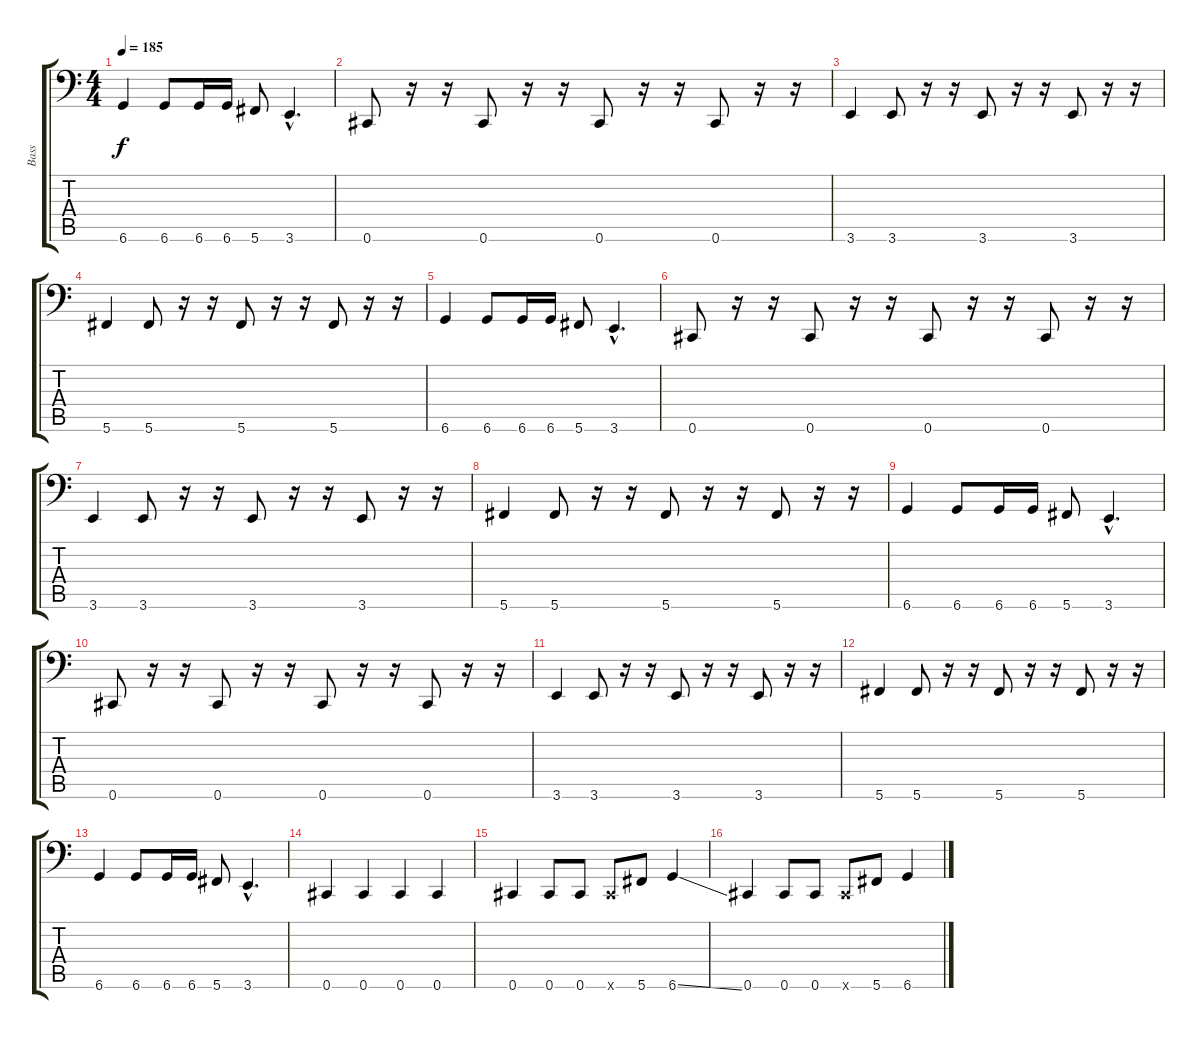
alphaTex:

\track ("Bass" "Bass") {instrument electricbasspick}
\staff {score tabs}
\tuning (Eb3 Bb2 Gb2 Db2 Ab1 Db1) {hide}
\ts (4 4)
\tempo 185
\clef f4
\ks c
6.6.4{dy f} 6.6.8 6.6.16 6.6.16 5.6.8 3.6{hac}.4{d} |
0.6.8 r.16 r.16 0.6.8 r.16 r.16 0.6.8 r.16 r.16 0.6.8 r.16 r.16 |
3.6.4 3.6.8 r.16 r.16 3.6.8 r.16 r.16 3.6.8 r.16 r.16 |
5.6.4 5.6.8 r.16 r.16 5.6.8 r.16 r.16 5.6.8 r.16 r.16 |
6.6.4 6.6.8 6.6.16 6.6.16 5.6.8 3.6{hac}.4{d} |
0.6.8 r.16 r.16 0.6.8 r.16 r.16 0.6.8 r.16 r.16 0.6.8 r.16 r.16 |
3.6.4 3.6.8 r.16 r.16 3.6.8 r.16 r.16 3.6.8 r.16 r.16 |
5.6.4 5.6.8 r.16 r.16 5.6.8 r.16 r.16 5.6.8 r.16 r.16 |
6.6.4 6.6.8 6.6.16 6.6.16 5.6.8 3.6{hac}.4{d} |
0.6.8 r.16 r.16 0.6.8 r.16 r.16 0.6.8 r.16 r.16 0.6.8 r.16 r.16 |
3.6.4 3.6.8 r.16 r.16 3.6.8 r.16 r.16 3.6.8 r.16 r.16 |
5.6.4 5.6.8 r.16 r.16 5.6.8 r.16 r.16 5.6.8 r.16 r.16 |
6.6.4 6.6.8 6.6.16 6.6.16 5.6.8 3.6{hac}.4{d} |
0.6.4 0.6.4 0.6.4 0.6.4 |
0.6.4 0.6.8 0.6.8 0.6{x}.8 5.6.8 6.6{ss}.4 |
0.6.4 0.6.8 0.6.8 0.6{x}.8 5.6.8 6.6{ss}.4
